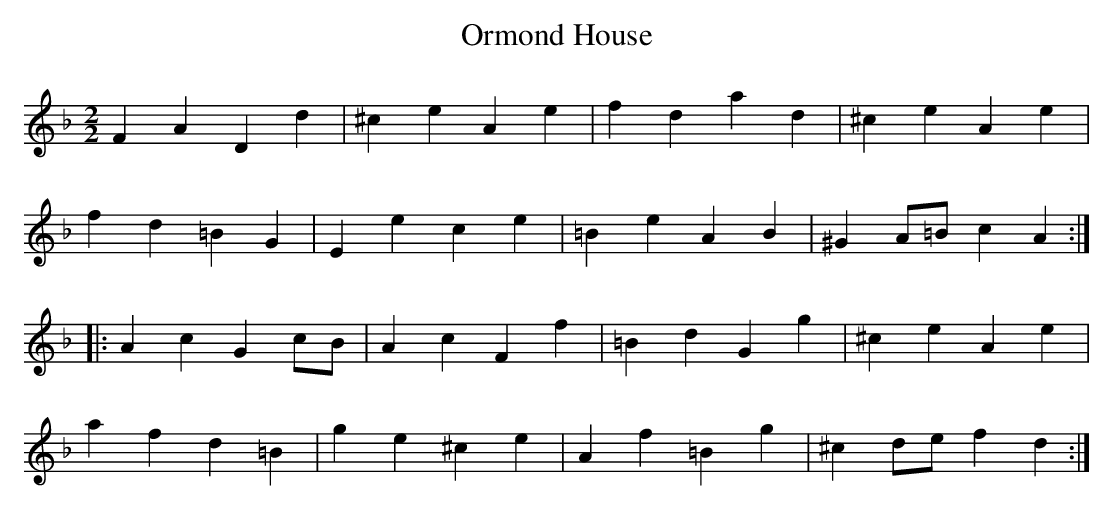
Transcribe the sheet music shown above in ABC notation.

X:1
T:Ormond House
M:2/2
L:1/8
K:Dmin
F2A2D2d2|^c2e2A2e2|f2d2a2d2|^c2e2A2e2|
f2d2=B2G2|E2e2c2e2|=B2e2A2B2|^G2 A=B c2A2:|
|:A2c2G2 cB|A2c2F2f2|=B2d2G2g2|^c2e2A2e2|
a2f2d2=B2|g2e2^c2e2|A2f2=B2g2|^c2 de f2d2:|
